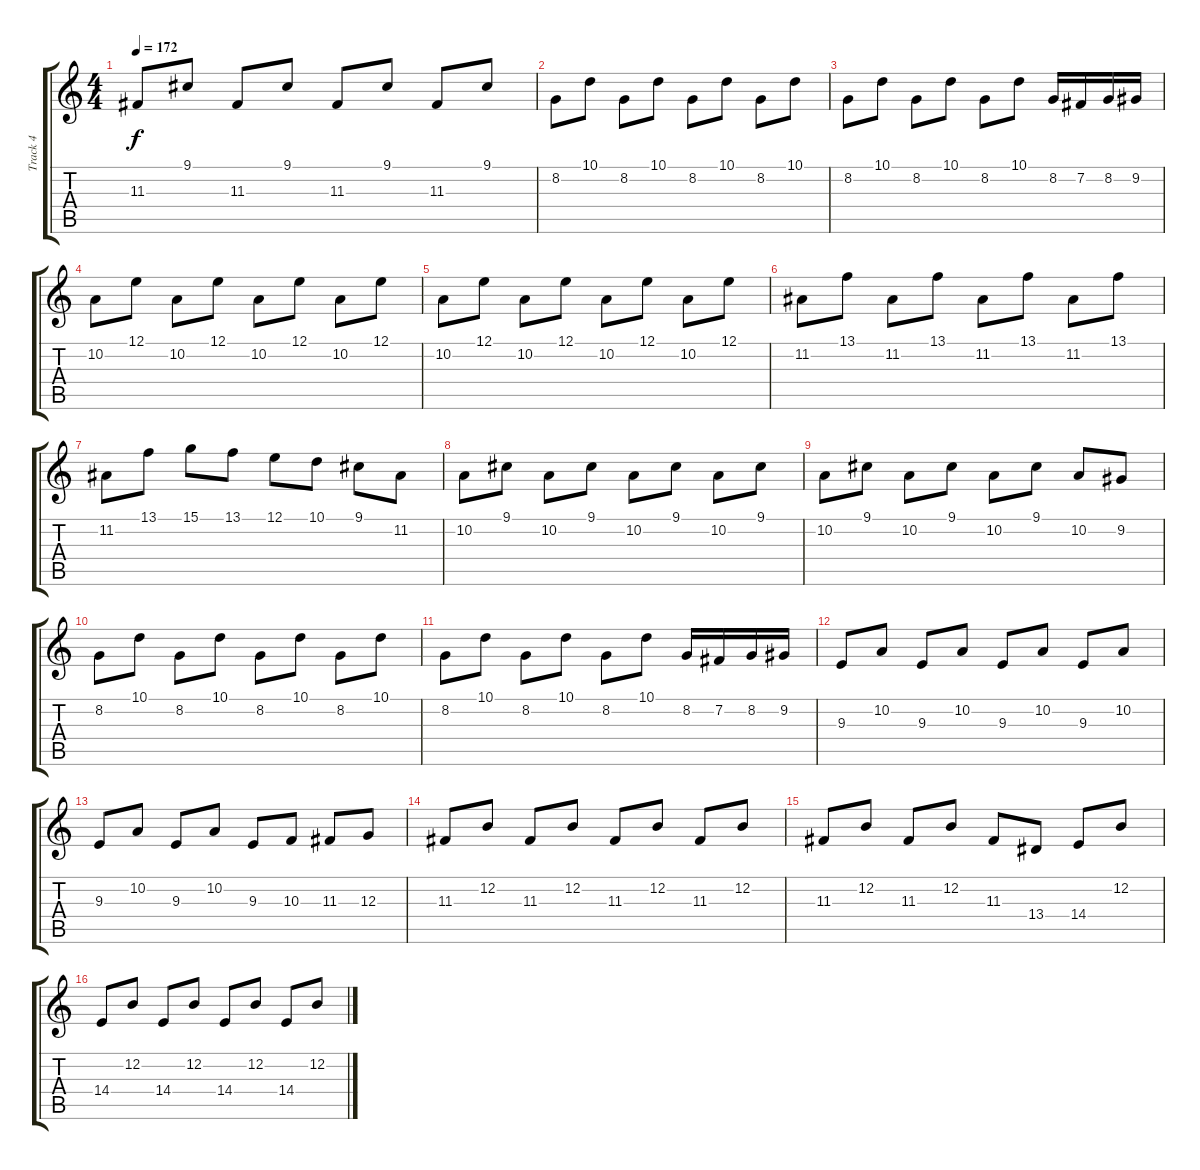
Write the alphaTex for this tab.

\track ("Track 4" "Track 4") {instrument lead2sawtooth}
\staff {score tabs}
\tuning (E4 B3 G3 D3 A2 E2) {hide}
\ts (4 4)
\tempo 172
\clef g2
\ks c
11.3.8{dy f} 9.1.8 11.3.8 9.1.8 11.3.8 9.1.8 11.3.8 9.1.8 |
8.2.8 10.1.8 8.2.8 10.1.8 8.2.8 10.1.8 8.2.8 10.1.8 |
8.2.8 10.1.8 8.2.8 10.1.8 8.2.8 10.1.8 8.2.16 7.2.16 8.2.16 9.2.16 |
10.2.8 12.1.8 10.2.8 12.1.8 10.2.8 12.1.8 10.2.8 12.1.8 |
10.2.8 12.1.8 10.2.8 12.1.8 10.2.8 12.1.8 10.2.8 12.1.8 |
11.2.8 13.1.8 11.2.8 13.1.8 11.2.8 13.1.8 11.2.8 13.1.8 |
11.2.8 13.1.8 15.1.8 13.1.8 12.1.8 10.1.8 9.1.8 11.2.8 |
10.2.8 9.1.8 10.2.8 9.1.8 10.2.8 9.1.8 10.2.8 9.1.8 |
10.2.8 9.1.8 10.2.8 9.1.8 10.2.8 9.1.8 10.2.8 9.2.8 |
8.2.8 10.1.8 8.2.8 10.1.8 8.2.8 10.1.8 8.2.8 10.1.8 |
8.2.8 10.1.8 8.2.8 10.1.8 8.2.8 10.1.8 8.2.16 7.2.16 8.2.16 9.2.16 |
9.3.8 10.2.8 9.3.8 10.2.8 9.3.8 10.2.8 9.3.8 10.2.8 |
9.3.8 10.2.8 9.3.8 10.2.8 9.3.8 10.3.8 11.3.8 12.3.8 |
11.3.8 12.2.8 11.3.8 12.2.8 11.3.8 12.2.8 11.3.8 12.2.8 |
11.3.8 12.2.8 11.3.8 12.2.8 11.3.8 13.4.8 14.4.8 12.2.8 |
14.4.8 12.2.8 14.4.8 12.2.8 14.4.8 12.2.8 14.4.8 12.2.8
